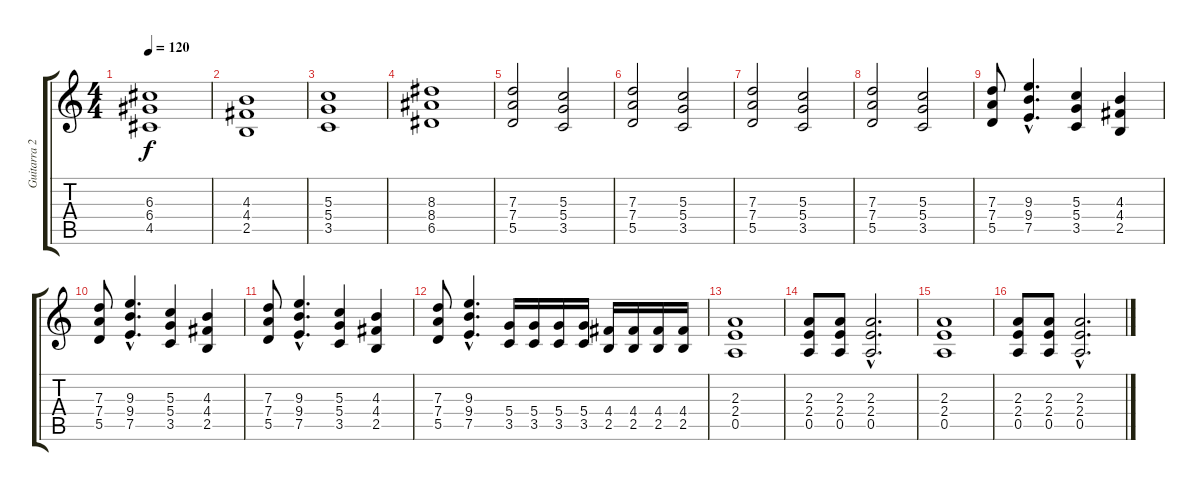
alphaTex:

\track ("Guitarra 2" "Guitarra 2") {instrument distortionguitar}
\staff {score tabs}
\tuning (E4 B3 G3 D3 A2 E2) {hide}
\ts (4 4)
\tempo 120
\clef g2
\ks c
(6.3 6.4 4.5).1{dy f} |
(4.3 4.4 2.5).1 |
(5.3 5.4 3.5).1 |
(8.3 8.4 6.5).1 |
(7.3 7.4 5.5).2 (5.3 5.4 3.5).2 |
(7.3 7.4 5.5).2 (5.3 5.4 3.5).2 |
(7.3 7.4 5.5).2 (5.3 5.4 3.5).2 |
(7.3 7.4 5.5).2 (5.3 5.4 3.5).2 |
(7.3 7.4 5.5).8 (9.3{hac} 9.4{hac} 7.5{hac}).4{d} (5.3 5.4 3.5).4 (4.3 4.4 2.5).4 |
(7.3 7.4 5.5).8 (9.3{hac} 9.4{hac} 7.5{hac}).4{d} (5.3 5.4 3.5).4 (4.3 4.4 2.5).4 |
(7.3 7.4 5.5).8 (9.3{hac} 9.4{hac} 7.5{hac}).4{d} (5.3 5.4 3.5).4 (4.3 4.4 2.5).4 |
(7.3 7.4 5.5).8 (9.3{hac} 9.4{hac} 7.5{hac}).4{d} (5.4 3.5).16 (5.4 3.5).16 (5.4 3.5).16 (5.4 3.5).16 (4.4 2.5).16 (4.4 2.5).16 (4.4 2.5).16 (4.4 2.5).16 |
(2.3 2.4 0.5).1 |
(2.3 2.4 0.5).8 (2.3 2.4 0.5).8 (2.3{hac} 2.4{hac} 0.5{hac}).2{d} |
(2.3 2.4 0.5).1 |
(2.3 2.4 0.5).8 (2.3 2.4 0.5).8 (2.3{hac} 2.4{hac} 0.5{hac}).2{d}
